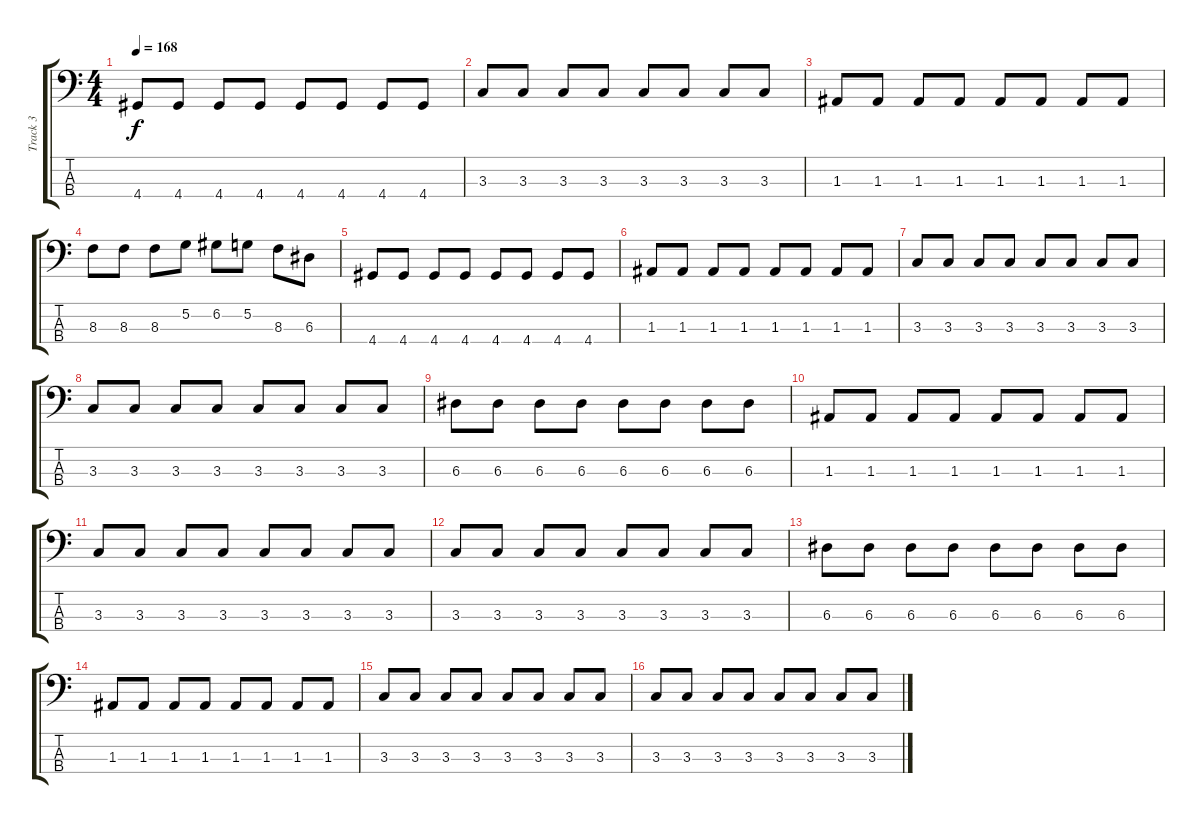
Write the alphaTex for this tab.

\track ("Track 3" "Track 3") {instrument electricbassfinger}
\staff {score tabs}
\tuning (G2 D2 A1 E1) {hide}
\ts (4 4)
\tempo 168
\clef f4
\ks c
4.4.8{dy f} 4.4.8 4.4.8 4.4.8 4.4.8 4.4.8 4.4.8 4.4.8 |
3.3.8 3.3.8 3.3.8 3.3.8 3.3.8 3.3.8 3.3.8 3.3.8 |
1.3.8 1.3.8 1.3.8 1.3.8 1.3.8 1.3.8 1.3.8 1.3.8 |
8.3.8 8.3.8 8.3.8 5.2.8 6.2.8 5.2.8 8.3.8 6.3.8 |
4.4.8 4.4.8 4.4.8 4.4.8 4.4.8 4.4.8 4.4.8 4.4.8 |
1.3.8 1.3.8 1.3.8 1.3.8 1.3.8 1.3.8 1.3.8 1.3.8 |
3.3.8 3.3.8 3.3.8 3.3.8 3.3.8 3.3.8 3.3.8 3.3.8 |
3.3.8 3.3.8 3.3.8 3.3.8 3.3.8 3.3.8 3.3.8 3.3.8 |
6.3.8 6.3.8 6.3.8 6.3.8 6.3.8 6.3.8 6.3.8 6.3.8 |
1.3.8 1.3.8 1.3.8 1.3.8 1.3.8 1.3.8 1.3.8 1.3.8 |
3.3.8 3.3.8 3.3.8 3.3.8 3.3.8 3.3.8 3.3.8 3.3.8 |
3.3.8 3.3.8 3.3.8 3.3.8 3.3.8 3.3.8 3.3.8 3.3.8 |
6.3.8 6.3.8 6.3.8 6.3.8 6.3.8 6.3.8 6.3.8 6.3.8 |
1.3.8 1.3.8 1.3.8 1.3.8 1.3.8 1.3.8 1.3.8 1.3.8 |
3.3.8 3.3.8 3.3.8 3.3.8 3.3.8 3.3.8 3.3.8 3.3.8 |
3.3.8 3.3.8 3.3.8 3.3.8 3.3.8 3.3.8 3.3.8 3.3.8
